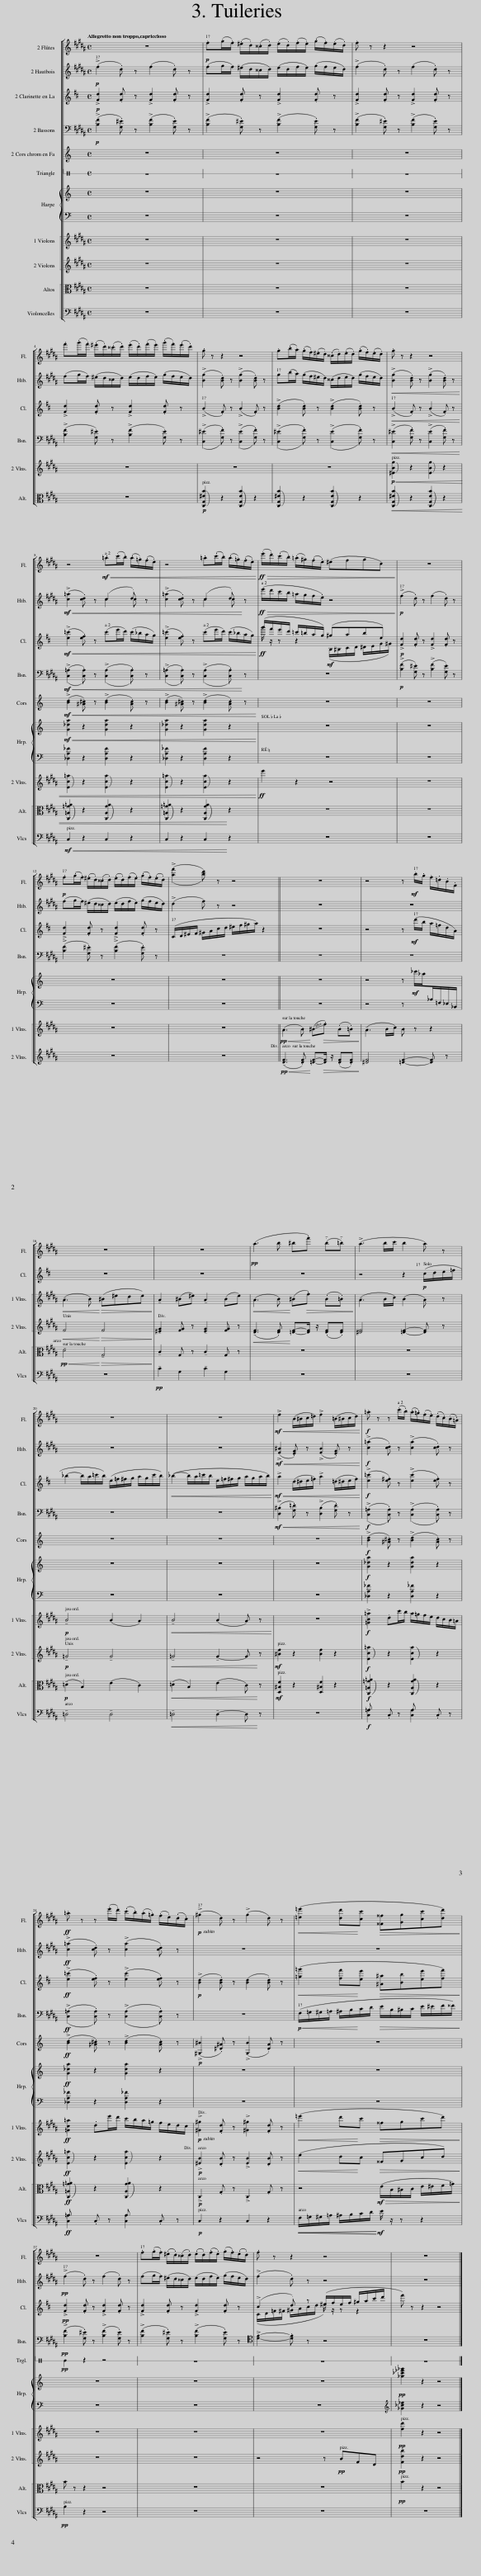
X:1
%%score [ 1 ( 2 3 ) ( 4 5 ) 6 7 8 { 9 | 10 } [ 11 12 ] [ 13 ( 14 15 ) ] ]
L:1/8
Q:1/4=150
M:4/4
I:linebreak $
K:B
V:1 treble
V:2 treble
V:3 treble
V:4 treble transpose=-3
V:5 treble transpose="-3 "
V:6 bass
V:7 treble transpose=-7
V:8 perc stafflines=1
K:none
V:9 treble
V:10 bass
V:11 treble
V:12 treble
V:13 alto
V:14 bass
V:15 bass
V:1
 z8 |!p! .f(.g/.f/) (.^e/.d/)(.^^c/.d/) (.e/.d/)(.f/.e/) (.g/.f/)(.e/.d/) | .f z z2 z4 |$ .f'(.g'/.f'/) (.^e'/.d'/)(.^^c'/.d'/) (.e'/.d'/)(.f'/.e'/) (.g'/.f'/)(.e'/.d'/) | .g z z2 z4 | %5
 .g(.b/.a/) (.g/.f/)(.^e/.d/) (.^^c/.d/)(.e/.d/) (.g/.f/)(.e/.d/) | .g z z2 z4 |$ z4!mf!!<(! .=a(.c'/.b/) (.a/.=g/)(.f/.e/) | z4 .=a(.c'/.b/) (.a/.=g/)(.f/.e/)!<)! |!ff!!>(! (.e'/.d'/)(.c'/.b/) (.=a/.^g/)(.f/.e/) (^efgc)!>)! | %10
!p! z8 |$!p! .f(.g/.f/) (.^e/.d/)(.^^c/.d/) (.e/.d/)(.f/.e/) (.g/.f/)(.e/.d/) | ((!>![af']2 [bd'])) z z4 || z8 | z4 z!mf! .b/.g/ .f/.=d/.B/.F/ |$ %15
 z8 | z8 |!pp! (a3 b ^b.f') (!tenuto!.b!tenuto!.=b) | (!>!a3 b/c'/ b2 a) z |$ z8 | %20
 z8 |!mf!!<(! !>!f2 (B/^B/c/=d/) !>!f2 (=B/^B/c/d/)!<)! |!f! .=a z z (.c'/.b/) (.a/.=g/)(.f/.e/) (.d/.c/)(.B/.=A/) |$!ff! .=a z z (.e'/.d'/) (.c'/.b/)(.a/.=g/) (.f/.e/)(.d/.c/) |!p! (!>!^g2 d) z (!>!g2 d) z | %25
!<(! ([=e=e']2 [dd']!<)![cc']!mf!!>(! [^^F^^f][Gg][cc'][dd'])!>)! |$!pp! z8 | .f(.g/.f/) (.^e/.d/)(.^^c/.d/) (.e/.d/)(.f/.e/) (.g/.f/)(.e/.d/) | .f z z2 z4 | z8 |] %30
V:2
!p! (!>!f2 .d) z (f2 .d) z | (fg/f/) (^e/d/^^c/d/) (e/d/f/e/) (g/f/e/d/) | (!>!f2 .d) z (f2 .d) z |$ (fg/f/) (^e/d/^^c/d/) (e/d/f/e/) (g/f/e/d/) | (!>![Bg]2 .[Bd]) z (!>![Bg]2 .[Bd]) z | %5
 g(b/a/) (g/f/^e/d/) (^^c/d/e/d/) (g/f/e/d/) |!<(! (!>![Bg]2 .[Bd]) z (!>![Bg]2 .[Bd]) z!<)! |$!mf!!<(!!<(! (!>![c=a]2 .[cd]) z (c2 .d) z | (!>![c=a]2 .[cd]) z (c2 .d)!<)! z!<)! |!ff!!>(! (e'/d'/c'/b/ =a/g/f/.e/) z4!>)! | %10
!p! (!>!f2 .d) z (f2 .d) z |$ (fg/f/) (^e/d/^^c/d/) (e/d/f/e/) (g/f/e/d/) | (!>!d2 f) z z4 || z8 | z8 |$ %15
 z8 | z8 | z8 | z8 |$ z8 | %20
 z8 |!mf!!<(! (!>![F^B]2 .[EG]) z (!>![FB]2 .[EG]) z!<)! |!f! (!>![c=a]2 .[cd]) z (!>![ca]2 .[cd]) z |$!ff! (!>![c=a]2 .[cd]) z (!>![ca]2 .[cd]) z | z8 | %25
 z8 |$!pp! (!>!f2 .d) z (f2 .d) z | (fg/f/) (^e/d/^^c/d/) (e/d/f/e/) (g/f/e/d/) | (!>!f2 .d) z z4 | z8 |] %30
V:3
 x8 | x8 | x8 |$ x8 | x8 | %5
 x8 | x8 |$ x4 c2 .c x | x4 c2 .c x | x8 | %10
 x8 |$ x8 | x8 || x8 | x8 |$ %15
 x8 | x8 | x8 | x8 |$ x8 | %20
 x8 | x8 | x8 |$ x8 | x8 | %25
 x8 |$ x8 | x8 | x8 | x8 |] %30
V:4
[K:D]!p! !>![Fd]2 .[Fd] z !>![Fd]2 .[Fd] z | !>![Fd]2 .[Fd] z !>![Fd]2 .[Fd] z | !>![Fd]2 .[Fd] z !>![Fd]2 .[Fd] z |$ !>![Fd]2 .[Fd] z !>![Fd]2 .[Fd] z | (!>!B2 .F) z (!>!B2 .F) z | %5
 (!>![Bd]2 .[Bd]) z (!>![Bd]2 .[Bd]) z |!<(! (!>!B2 .F) z (!>!B2 .F) z!<)! |$!mf!!<(! (!>![e=c']2 .[ef]) z (c'e'/d'/) (c'/_b/a/g/) | (!>![e=c']2 .[ef]) z (c'e'/d'/) (c'/_b/a/g/)!<)! |!ff! (g'/f'/e'/d'/ =c'/=b/a/g/)!mf! (^gabe) | %10
!p! !>![Fd]2 .[Fd] z !>![Fd]2 .[Fd] z |$ !>![Fd]2 .[Fd] z !>![Fd]2 .[Fd] z | (C/D/^E/F/ ^G/A/c/d/ ^e/f/^g/a/) z2 || z8 | z4 z!mf! (d'/b/ a/=f/d/A/) |$ %15
 z8 | z8 | z8 | z4 z2!p! (c/d/e/=f/ |$ _b2- b/a/=c'/b/) (e/=f/^f/g/ a/g/c'/b/) | %20
!<(! (_b2- b/a/=c'/b/ e/=f/^f/g/ a/g/a/b/)!<)! |!mf!!<(! !>!a2 (d/^d/e/=f/) !>!a2 (=d/^d/e/f/)!<)! |!f! (!>![e=c']2 .[e^f]) z (!>![ec']2 .[ef]) z |$!ff! (!>![e=c']2 .[ef]) z (!>![ec']2 .[ef]) z |!p! (!>![Bd]2 .[Bd]) z ([Bd]2 .[Bd]) z | %25
!<(! ([=g=g']2 [ff']!<)![ee']!mf!!>(! [^A^a][Bb][ee'][ff'])!>)! |$!pp! !>![Fd]2 .[Fd] z !>![Fd]2 .[Fd] z | !>![Fd]2 .[Fd] z !>![Fd]2 .[Fd] z | (!>!c2 .d) z (^e/f/e/f/ ^g/a/c'/d'/ | f') z z2 z4 |] %30
V:5
[K:D] x8 | x8 | x8 |$ x8 | x8 | %5
 x8 | x8 |$ x8 | x8 | g'/ z/ z z2 (B,/^B,/C/D/ ^D/E/G/^G/) | %10
 x8 |$ x8 | x8 || x8 | x8 |$ %15
 x8 | x8 | x8 | x8 |$ x8 | %20
 x8 | x8 | x8 |$ x8 | x8 | %25
 x8 |$ x8 | x8 | (C/D/=F/^F/ ^G/A/c/d/ ^e/) z/ z z2 | x8 |] %30
V:6
!p! (!>![B,F]2 .[G,^E]) z (!>![B,F]2 .[G,E]) z | (!>![B,F]2 .[G,^E]) z (!>![B,F]2 .[G,E]) z | (!>![B,F]2 .[G,^E]) z (!>![B,F]2 .[G,E]) z |$ (!>![B,F]2 .[G,^E]) z (!>![B,F]2 .[G,E]) z | ((!>![C,^E]2 .[G,F])) z ((!>![C,E]2 .[G,F])) z | %5
 ((!>![C,^E]2 .[G,F])) z ((!>![C,E]2 .[G,F])) z |!<(! (!>![C,^E]2 .[G,F]) z (!>![C,E]2 .[G,F]) z!<)! |$!mf!!<(!!<(! ((!>![C,=A,]2 .[C,A,])) z ((!>![C,A,]2 .[C,A,])) z | ((!>![C,=A,]2 .[C,A,])) z ((!>![C,A,]2 .[C,A,]))!<)! z!<)! |!ff! z8 | %10
!p! (!>![B,F]2 .[G,^E]) z (!>![B,F]2 .[G,E]) z |$ (!>![B,F]2 .[G,^E]) z (!>![B,F]2 .[G,E]) z | z8 || z8 | z8 |$ %15
 z8 | z8 | z8 | z8 |$ z8 | %20
 z8 |!mf!!<(! (!>![D,^B,]2 .[G,=D]) z (!>![D,B,]2 .[G,D]) z!<)! |!f! ((!>![C,=A,]2 .[C,A,])) z ((!>![C,A,]2 .[C,A,])) z |$!ff! ((!>![C,=A,]2 .[C,A,])) z ((!>![C,A,]2 .[C,A,])) z | z8 | %25
!p!!<(! (F,/=G,/^G,/=A,/ ^A,/B,/!<)!C/D/!mf!!>(! E/B,/^B,/C/ E/^E/F/^^F/)!>)! |$!pp! (!>![B,F]2 .[G,^E]) z (!>![B,F]2 .[G,E]) z | (!>![B,F]2 .[G,^E]) z (!>![B,F]2 .[G,E]) z |[K:tenor] !>![DF]2- .[DF] z z4 | z8 |] %30
V:7
[K:C] z8 | z8 | z8 |$ z8 | z8 | %5
 z8 | z8 |$!mf!!<(! (!>![Bd]2 .[^A^c]) z (!>![Bd]2 .[Ac]) z | (!>![Bd]2 .[^A^c]) z (!>![Bd]2 .[Ac]) z!<)! |!ff! z8 | %10
 z8 |$ z8 | z8 || z8 | z8 |$ %15
 z8 | z8 | z8 | z8 |$ z8 | %20
 z8 | z8 |!f! (!>![Bd]2 .[^A^c]) z (!>![Bd]2 .[Ac]) z |$!ff! (!>![Bd]2 .[^A^c]) z (!>![Bd]2 .[Ac]) z |!p! (!>![^G,^B]2 .[^D^A]) z (!>![G,B]2 .[DA]) z | %25
 z8 |$ z8 | z8 | z8 | z8 |] %30
V:8
[K:C] z8 | z8 | z8 |$ z8 | z8 | %5
 z8 | z8 |$ z8 | z8 | z8 | %10
 z8 |$ z8 | z8 || z8 | z8 |$ %15
 z8 | z8 | z8 | z8 |$ z8 | %20
 z8 | z8 | z8 |$ z8 | z8 | %25
 z8 |$!pp! E2 z2 z4 | z8 | z8 | z8 |] %30
V:9
[K:C] z8 | z8 | z8 |$ z8 | z8 | %5
 z8 | z8 |$!mf!!<(! [G_da]2 z2 [Gda]2 z2 | [G_da]2 z2 [Gda]2 z2!<)! |!ff! z8 | %10
 z8 |$ z8 | z8 || z8 | z4 z!mf! _c'/_a/[I:staff +1]_g/=d/_c/_G/ |$ %15
[I:staff -1] z8 | z8 | z8 | z8 |$ z8 | %20
 z8 | z8 |!f! [G_da]2 z2 [Gda]2 z2 |$!ff! [G_da]2 z2 [Gda]2 z2 | z8 | %25
 z8 |$ z8 | z8 | z8 |!pp! [_g_c'_e'_g']2 z2 z4 |] %30
V:10
[K:C] z8 | z8 | z8 |$ z8 | z8 | %5
 z8 | z8 |$ [_D,A,_F]2 z2 [D,A,F]2 z2 | [_D,A,_F]2 z2 [D,A,F]2 z2 | z8 | %10
 z8 |$ z8 | z8 || z8 | z4 z x x2 |$ %15
[K:bass] z8 | z8 | z8 | z8 |$ z8 | %20
 z8 | z8 | [_D,A,_F]2 z2 [D,A,_F]2 z2 |$ [_D,A,_F]2 z2 [D,A,_F]2 z2 | z8 | %25
 z8 |$ z8 | z8 | z8 |[K:treble] [_G_c_e]2 z2 z4 |] %30
V:11
 z8 | z8 | z8 |$ z8 | z8 | %5
 z8 | z8 |$ z8 | z8 | z8 | %10
 z8 |$ z8 | z8 ||!pp!!<(! (A3 B)!<)!!mp! (!-(!^B!>(!!-)!.f) (.B.=B)!>)! |!pp! (!tenuto!A3 B/c/) B z z2 |$ %15
!<(! (!tenuto!A3 B)!<)!!mp!!>(! (^B^ede)!>)! |!pp! !tenuto!A2 (^B^e) !tenuto!A2 (Be) |!<(! (A3 B)!<)!!mp! (^B!>(!.f) (.B.=B)!>)! |!pp! (!tenuto!A3 B/c/) (B2 A) z |$!p! !tenuto!B4 (B2 A2) | %20
!<(! !tenuto!B4 (B2 A) z!<)! |!mf! z8 |!f! !>![=Gc=a]2 .dc'/b/ a/=g/f/e/ d/c/B/=A/ |$!ff! [=Gc=a]2 .de'/d'/ c'/b/a/=g/ f/e/d/c/ |!p! !>![^G^g]2 .[Fd] z !>![^G^g]2 .[Fd] z | %25
!<(! (=e'2 d'!<)!c'!mf!!>(! ^^fgc'd')!>)! |$ z8 | z8 | z8 |!pp! [fd']2 z2 z4 |] %30
V:12
 z8 | z8 | z8 |$ z8 | z8 | %5
 z8 |!p!!<(! ([^EBg]2 z2) ([EBg]2 z2) |$ ([Ec=a]2 z2) ([Eca]2 z2) | ([Ec=a]2 z2) ([Eca]2 z2)!<)! |!ff! e'2 z2 z4 | %10
 z8 |$ z8 | z8 ||!pp!!<(! (!tenuto![DF]3 .[DF])!<)!!mp! [=DF]-!>(![DF]/ z/ (.[DF].[DF])!>)! |!pp! [^DF]4 [=DF]2- [DF] z |$ %15
!<(! F4!<)!!mp!!>(! F4!>)! |!pp! !tenuto![^EG]2 [FG] z !tenuto![EG]2 [FG] z |!<(! (!tenuto![DF]3 .[DF])!<)!!mp! [=DF]-!>(![DF]/ z/ (.[DF].[DF])!>)! |!pp! [^DF]4 [=DF]2- [DF] z |$!p! !tenuto!=G4 !tenuto!G4 | %20
!<(!!<(! !tenuto!=G4 !tenuto!G2- G!<)! z!<)! |!mf! [^Bf]2 z2 [Bf]2 z2 |!f! ([Ec=a]2 z2) ([Eca]2 z2) |$!ff! ([Ec=a]2 z2) ([Eca]2 z2) |!p! !>![^EB]2 .[DB] z !>![EB]2 .[DB] z | %25
!<(! (e2 d!<)!c!mf!!>(! ^^FGcd)!>)! |$ z8 | z8 | z4 z!pp! BFD |!pp! [Fdb]2 z2 z4 |] %30
V:13
 z8 | z8 | z8 |$ z8 |!p! ([C,G,^EB]2 z2) ([C,G,EB]2 z2) | %5
 ([C,G,^EB]2 z2) ([C,G,EB]2 z2) |!<(! ([C,G,^EB]2 z2) ([C,G,EB]2 z2) |$ ([C,=A,=G=A]2 z2) ([C,A,GA]2 z2) | ([C,=A,=G=A]2 z2) ([C,A,GA]2!<)!!ff! z2) | z8 | %10
 z8 |$ z8 | z8 || z8 | z8 |$ %15
!pp!!<(! !tenuto!D4!<)!!mp!!>(! !tenuto!G,4!>)! |!pp! !tenuto!C2 G, z !tenuto!C2 G, z | z8 | z8 |$!p! (!tenuto!=D2 B,2) (E2 C2) | %20
!<(!!<(! (!tenuto!=D2 B,2) (E2 C)!<)! z!<)! |!mf! [D,^B,F]2 z2 [D,^B,F]2 z2 |!f! ([C,=A,=G=A]2 z2) ([C,A,GA]2 z2) |$!ff! ([C,=A,=G=A]2 z2) ([C,A,GA]2 z2) |!p! !>!C,2 .G, z !>!C,2 .G, z | %25
 z4!mf!!>(! (E/B,/^B,/C/ E/^E/F/=G/)!>)! |$!pp! B z z2 z4 | z8 | z8 |!pp! B2 z2 z4 |] %30
V:14
 z8 | z8 | z8 |$ z8 | z8 | %5
 z8 | z8 |$!mf!!<(! C,2 z2 C,2 z2 | C,2 z2 C,2!<)!!ff! z2 | z8 | %10
 z8 |$ z8 | z8 || z8 | z8 |$ %15
 z8 |!pp! !tenuto!C2 G,2 !tenuto!C2 G,2 | z8 | z8 |$!p! !tenuto!=D,4 !tenuto!D,4 | %20
!<(!!<(! !tenuto!=D,4 !tenuto!D,2- D,!<)! z!<)! |!mf! z8 |!f! =A, x .C, z A, x .C, z |$!ff! =A, x .C, z A, x .C, z |!p! C,2 z2 C,2 z2 | %25
!<(!!<(! F,/=G,/^G,/=A,/ ^A,/B,/C/D/!<)!!<)!!mf! E/ z/ z z2 |$!pp! B,2 z2 z4 | z8 | z8 | z8 |] %30
V:15
 x8 | x8 | x8 |$ x8 | x8 | %5
 x8 | x8 |$ x8 | x8 | x8 | %10
 x8 |$ x8 | x8 || x8 | x8 |$ %15
 x8 | x8 | x8 | x8 |$ x8 | %20
 x8 | x8 | [C,=A,]2 x2 [C,A,]2 x2 |$ [C,=A,]2 x2 [C,A,]2 x2 | x8 | %25
 x8 |$ x8 | x8 | x8 | x8 |] %30
